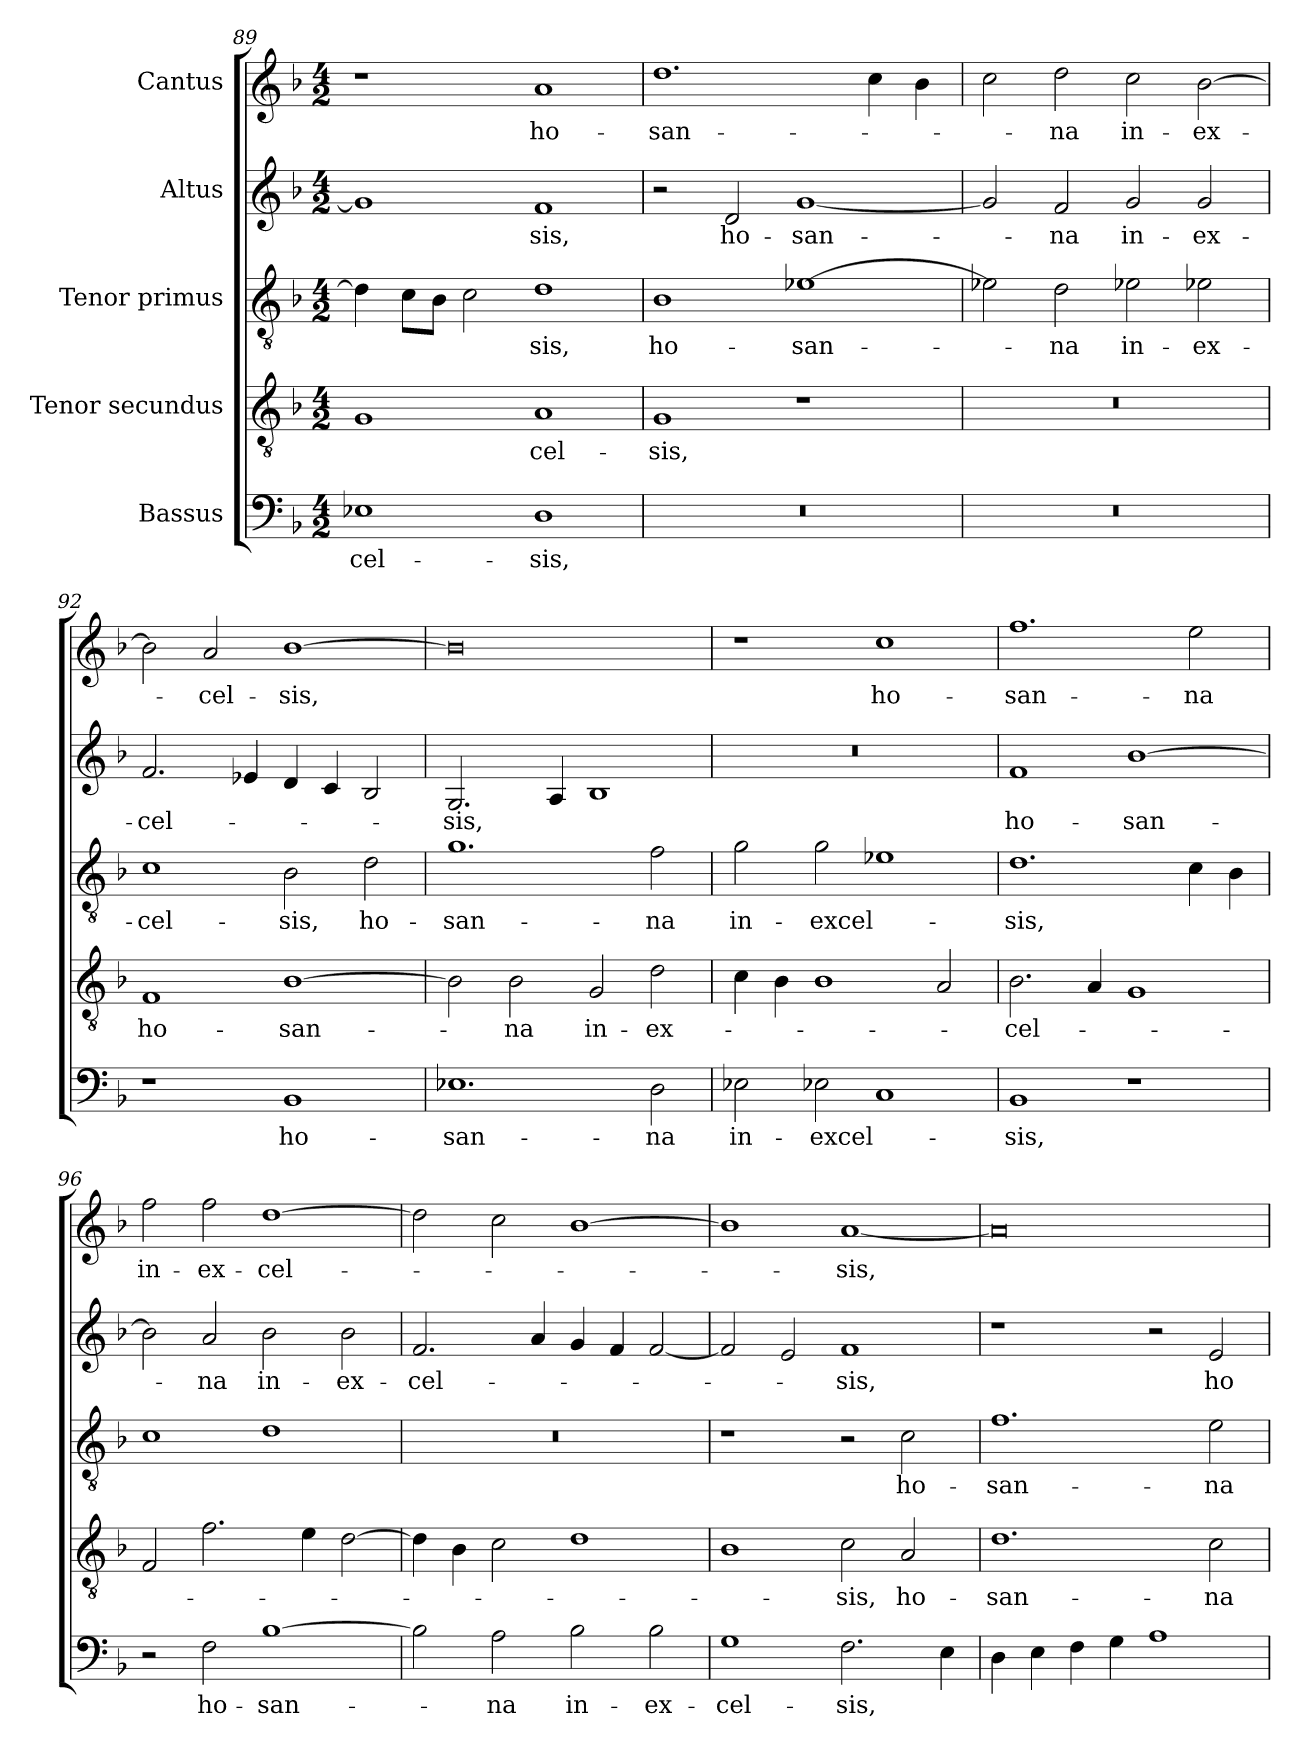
**kern	**text	**kern	**text	**kern	**text	**kern	**text	**kern	**text
*part5	*part5	*part4	*part4	*part3	*part3	*part2	*part2	*part1	*part1
*staff5	*staff5	*staff4	*staff4	*staff3	*staff3	*staff2	*staff2	*staff1	*staff1
*I"Bassus	*	*I"Tenor secundus	*	*I"Tenor primus	*	*I"Altus	*	*I"Cantus	*
*clefF4	*	*clefGv2	*	*clefGv2	*	*clefG2	*	*clefG2	*
*k[b-]	*	*k[b-]	*	*k[b-]	*	*k[b-]	*	*k[b-]	*
*M4/2	*	*M4/2	*	*M4/2	*	*M4/2	*	*M4/2	*
=89	=89	=89	=89	=89	=89	=89	=89	=89	=89
1E-X\	-cel-	1G/	.	4d\]	.	1g/]	.	1r	.
.	.	.	.	8c\L	.	.	.	.	.
.	.	.	.	8B-\J	.	.	.	.	.
.	.	.	.	2c\	.	.	.	.	.
1D\	-sis,	1A/	-cel-	1d\	-sis,	1f/	-sis,	1a/	ho-
=90	=90	=90	=90	=90	=90	=90	=90	=90	=90
0r	.	1G/	-sis,	1B-\	ho-	2r	.	1.dd\	-san-
.	.	.	.	.	.	2d/	ho-	.	.
.	.	1r	.	[1e-X\	-san-	[1g/	san-	.	.
.	.	.	.	.	.	.	.	4cc\	.
.	.	.	.	.	.	.	.	4b-\	.
=91	=91	=91	=91	=91	=91	=91	=91	=91	=91
0r	.	0r	.	2e-X\]	.	2g/]	.	2cc\	.
.	.	.	.	2d\	-na	2f/	-na	2dd\	-na
.	.	.	.	2e-X\	in-	2g/	in-	2cc\	in-
.	.	.	.	2e-X\	ex-	2g/	ex-	[2b-\	ex-
=92	=92	=92	=92	=92	=92	=92	=92	=92	=92
1r	.	1F/	ho-	1c\	-cel-	2.f/	-cel-	2b-\]	.
.	.	.	.	.	.	.	.	2a/	-cel-
.	.	.	.	.	.	4e-X/	.	.	.
1BB-/	ho-	[1B-\	-san-	2B-\	-sis,	4d/	.	[1b-\	-sis,
.	.	.	.	.	.	4c/	.	.	.
.	.	.	.	2d\	ho-	2B-/	.	.	.
=93	=93	=93	=93	=93	=93	=93	=93	=93	=93
1.E-X\	-san-	2B-\]	.	1.g\	-san-	2.G/	-sis,	0b-\]	.
.	.	2B-\	-na	.	.	.	.	.	.
.	.	.	.	.	.	4A/	.	.	.
.	.	2G/	in-	.	.	1B-/	.	.	.
2D\	-na	2d\	ex-	2f\	-na	.	.	.	.
=94	=94	=94	=94	=94	=94	=94	=94	=94	=94
2E-X\	in-	4c\	.	2g\	in-	0r	.	1r	.
.	.	4B-\	.	.	.	.	.	.	.
2E-X\	-excel-	1B-\	.	2g\	-excel-	.	.	.	.
1C/	.	.	.	1e-X\	.	.	.	1cc\	ho-
.	.	2A/	.	.	.	.	.	.	.
=95	=95	=95	=95	=95	=95	=95	=95	=95	=95
1BB-/	-sis,	2.B-\	-cel-	1.d\	-sis,	1f/	ho-	1.ff\	-san-
.	.	4A/	.	.	.	.	.	.	.
1r	.	1G/	.	.	.	[1b-\	-san-	.	.
.	.	.	.	4c\	.	.	.	2ee\	-na
.	.	.	.	4B-\	.	.	.	.	.
=96	=96	=96	=96	=96	=96	=96	=96	=96	=96
2r	.	2F/	.	1c\	.	2b-\]	.	2ff\	in-
2F\	ho-	2.f\	.	.	.	2a/	-na	2ff\	ex-
[1B-\	-san-	.	.	1d\	.	2b-\	in-	[1dd\	-cel-
.	.	4e\	.	.	.	.	.	.	.
.	.	[2d\	.	.	.	2b-\	ex-	.	.
=97	=97	=97	=97	=97	=97	=97	=97	=97	=97
2B-\]	.	4d\]	.	0r	.	2.f/	-cel-	2dd\]	.
.	.	4B-\	.	.	.	.	.	.	.
2A\	-na	2c\	.	.	.	.	.	2cc\	.
.	.	.	.	.	.	4a/	.	.	.
2B-\	in-	1d\	.	.	.	4g/	.	[1b-\	.
.	.	.	.	.	.	4f/	.	.	.
2B-\	ex-	.	.	.	.	[2f/	.	.	.
=98	=98	=98	=98	=98	=98	=98	=98	=98	=98
1G\	-cel-	1B-\	.	1r	.	2f/]	.	1b-\]	.
.	.	.	.	.	.	2e/	.	.	.
2.F\	-sis,	2c\	-sis,	2r	.	1f/	-sis,	[1a/	-sis,
.	.	2A/	ho-	2c\	ho-	.	.	.	.
4E\	.	.	.	.	.	.	.	.	.
=99	=99	=99	=99	=99	=99	=99	=99	=99	=99
4D\	.	1.d\	-san-	1.f\	-san-	1r	.	0a/]	.
4E\	.	.	.	.	.	.	.	.	.
4F\	.	.	.	.	.	.	.	.	.
4G\	.	.	.	.	.	.	.	.	.
1A\	.	.	.	.	.	2r	.	.	.
.	.	2c\	-na	2e\	-na	2e/	ho-	.	.
=	=	=	=	=	=	=	=	=	=
*-	*-	*-	*-	*-	*-	*-	*-	*-	*-
